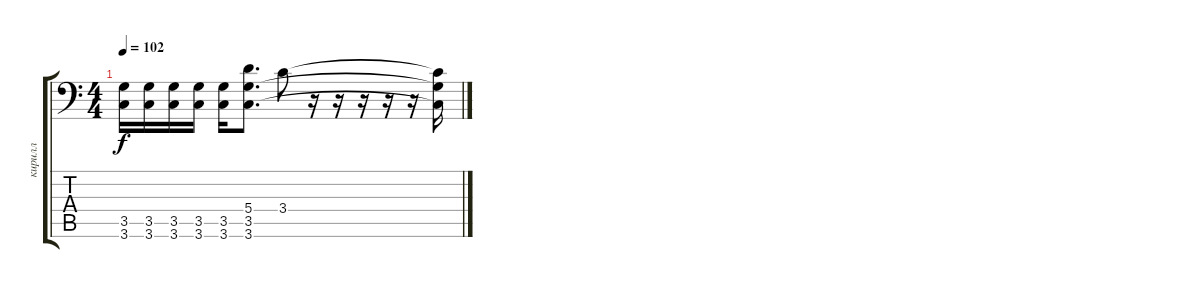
\track ("кирилл" "кирилл") {mute instrument overdrivenguitar}
\staff {score tabs}
\tuning (B3 Gb3 D3 A2 E2 A1) {hide}
\ts (4 4)
\tempo 102
\clef f4
\ks c
(3.5 3.6).16{dy f} (3.5 3.6).16 (3.5 3.6).16 (3.5 3.6).16 (3.5 3.6).16 (5.4 3.5 3.6).8{d} 3.4.8 r.16 r.16 r.16 r.16 r.16 (3.4{t} 3.5{t} 3.6{t}).16
